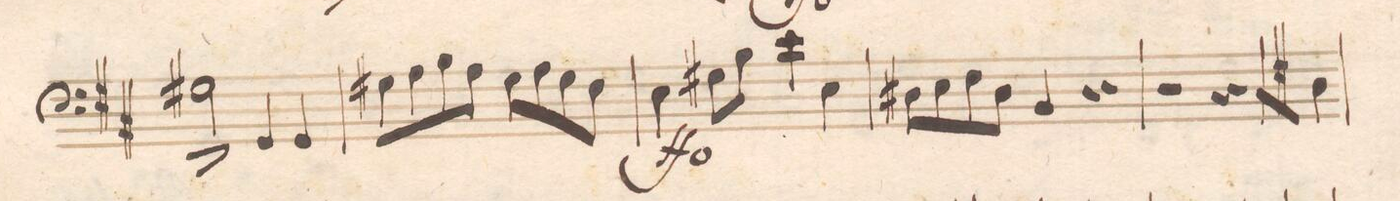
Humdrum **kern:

**kern	**dynam
*I"Basso e Violoncello.	*
*clefF4	*
*k[f#c#]	*
*met(c|)	*
*M2/2	*
2G#X\^<	.
4GG/	.
4GG/	.
=24	=24
8G#X\L	.
8A\	.
8B\	.
8A\J	.
8G#\L	.
8A\	.
8G#\	.
8F#\J	.
=25	=25
4E\	ff
8G#X\L	.
8B\J	.
4e\	.
4E\	.
=26	=26
8D#X\L	.
8E\	.
8F#\	.
8D#\J	.
4BB/	.
4r	.
=27	=27
2r	.
4r	.
*clefC4	*
4A\	.
=28	=28
*-	*-
